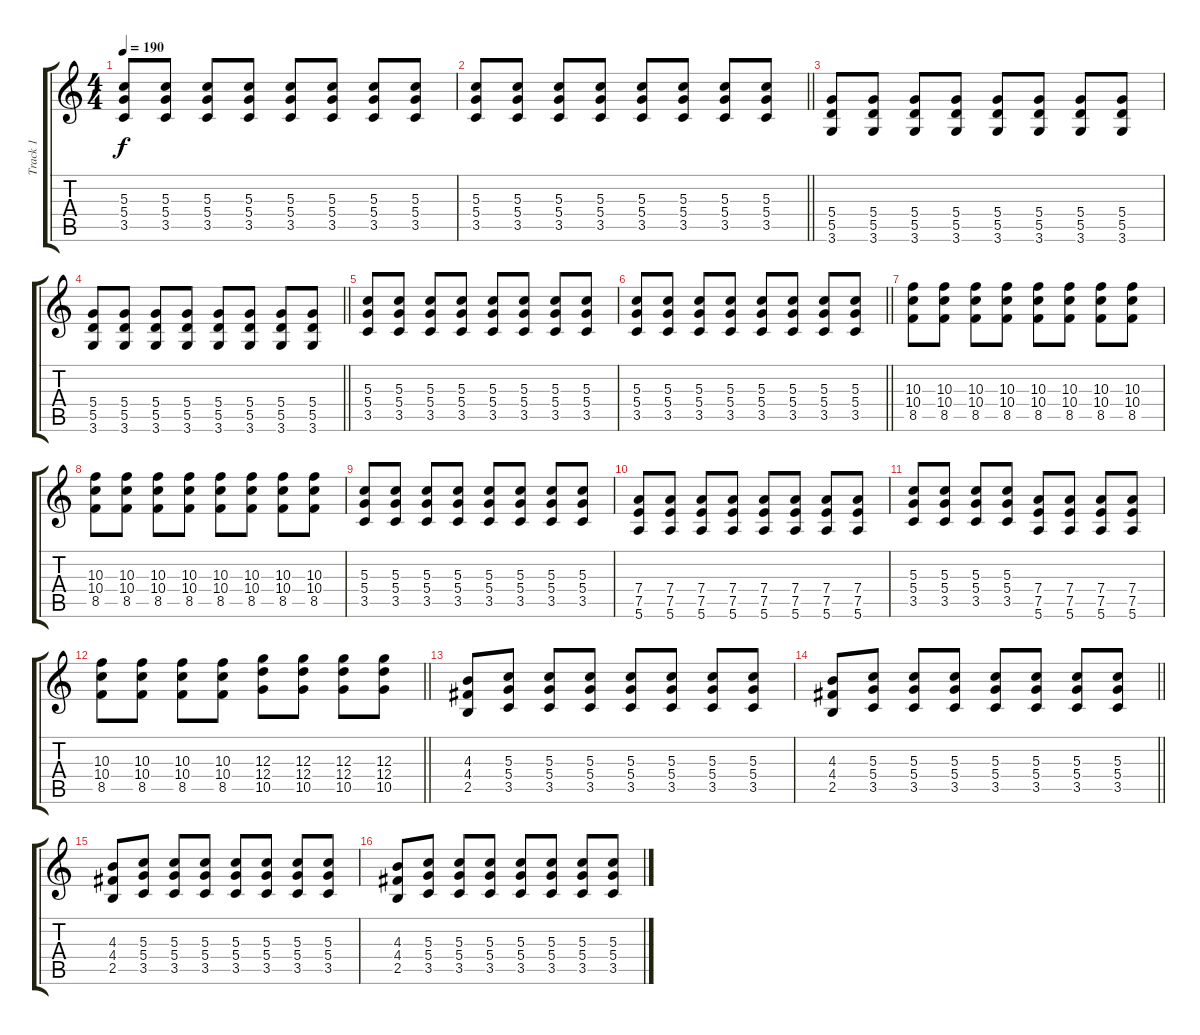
\track ("Track 1" "Track 1") {instrument distortionguitar}
\staff {score tabs}
\tuning (E4 B3 G3 D3 A2 E2) {hide}
\ts (4 4)
\tempo 190
\clef g2
\ks c
(5.3 5.4 3.5).8{dy f} (5.3 5.4 3.5).8 (5.3 5.4 3.5).8 (5.3 5.4 3.5).8 (5.3 5.4 3.5).8 (5.3 5.4 3.5).8 (5.3 5.4 3.5).8 (5.3 5.4 3.5).8 |
\barLineRight lightlight
(5.3 5.4 3.5).8 (5.3 5.4 3.5).8 (5.3 5.4 3.5).8 (5.3 5.4 3.5).8 (5.3 5.4 3.5).8 (5.3 5.4 3.5).8 (5.3 5.4 3.5).8 (5.3 5.4 3.5).8 |
(5.4 5.5 3.6).8 (5.4 5.5 3.6).8 (5.4 5.5 3.6).8 (5.4 5.5 3.6).8 (5.4 5.5 3.6).8 (5.4 5.5 3.6).8 (5.4 5.5 3.6).8 (5.4 5.5 3.6).8 |
\barLineRight lightlight
(5.4 5.5 3.6).8 (5.4 5.5 3.6).8 (5.4 5.5 3.6).8 (5.4 5.5 3.6).8 (5.4 5.5 3.6).8 (5.4 5.5 3.6).8 (5.4 5.5 3.6).8 (5.4 5.5 3.6).8 |
(5.3 5.4 3.5).8 (5.3 5.4 3.5).8 (5.3 5.4 3.5).8 (5.3 5.4 3.5).8 (5.3 5.4 3.5).8 (5.3 5.4 3.5).8 (5.3 5.4 3.5).8 (5.3 5.4 3.5).8 |
\barLineRight lightlight
(5.3 5.4 3.5).8 (5.3 5.4 3.5).8 (5.3 5.4 3.5).8 (5.3 5.4 3.5).8 (5.3 5.4 3.5).8 (5.3 5.4 3.5).8 (5.3 5.4 3.5).8 (5.3 5.4 3.5).8 |
(10.3 10.4 8.5).8 (10.3 10.4 8.5).8 (10.3 10.4 8.5).8 (10.3 10.4 8.5).8 (10.3 10.4 8.5).8 (10.3 10.4 8.5).8 (10.3 10.4 8.5).8 (10.3 10.4 8.5).8 |
(10.3 10.4 8.5).8 (10.3 10.4 8.5).8 (10.3 10.4 8.5).8 (10.3 10.4 8.5).8 (10.3 10.4 8.5).8 (10.3 10.4 8.5).8 (10.3 10.4 8.5).8 (10.3 10.4 8.5).8 |
(5.3 5.4 3.5).8 (5.3 5.4 3.5).8 (5.3 5.4 3.5).8 (5.3 5.4 3.5).8 (5.3 5.4 3.5).8 (5.3 5.4 3.5).8 (5.3 5.4 3.5).8 (5.3 5.4 3.5).8 |
(7.4 7.5 5.6).8 (7.4 7.5 5.6).8 (7.4 7.5 5.6).8 (7.4 7.5 5.6).8 (7.4 7.5 5.6).8 (7.4 7.5 5.6).8 (7.4 7.5 5.6).8 (7.4 7.5 5.6).8 |
(5.3 5.4 3.5).8 (5.3 5.4 3.5).8 (5.3 5.4 3.5).8 (5.3 5.4 3.5).8 (7.4 7.5 5.6).8 (7.4 7.5 5.6).8 (7.4 7.5 5.6).8 (7.4 7.5 5.6).8 |
\barLineRight lightlight
(10.3 10.4 8.5).8 (10.3 10.4 8.5).8 (10.3 10.4 8.5).8 (10.3 10.4 8.5).8 (12.3 12.4 10.5).8 (12.3 12.4 10.5).8 (12.3 12.4 10.5).8 (12.3 12.4 10.5).8 |
(4.3 4.4 2.5).8 (5.3 5.4 3.5).8 (5.3 5.4 3.5).8 (5.3 5.4 3.5).8 (5.3 5.4 3.5).8 (5.3 5.4 3.5).8 (5.3 5.4 3.5).8 (5.3 5.4 3.5).8 |
\barLineRight lightlight
(4.3 4.4 2.5).8 (5.3 5.4 3.5).8 (5.3 5.4 3.5).8 (5.3 5.4 3.5).8 (5.3 5.4 3.5).8 (5.3 5.4 3.5).8 (5.3 5.4 3.5).8 (5.3 5.4 3.5).8 |
(4.3 4.4 2.5).8 (5.3 5.4 3.5).8 (5.3 5.4 3.5).8 (5.3 5.4 3.5).8 (5.3 5.4 3.5).8 (5.3 5.4 3.5).8 (5.3 5.4 3.5).8 (5.3 5.4 3.5).8 |
(4.3 4.4 2.5).8 (5.3 5.4 3.5).8 (5.3 5.4 3.5).8 (5.3 5.4 3.5).8 (5.3 5.4 3.5).8 (5.3 5.4 3.5).8 (5.3 5.4 3.5).8 (5.3 5.4 3.5).8
